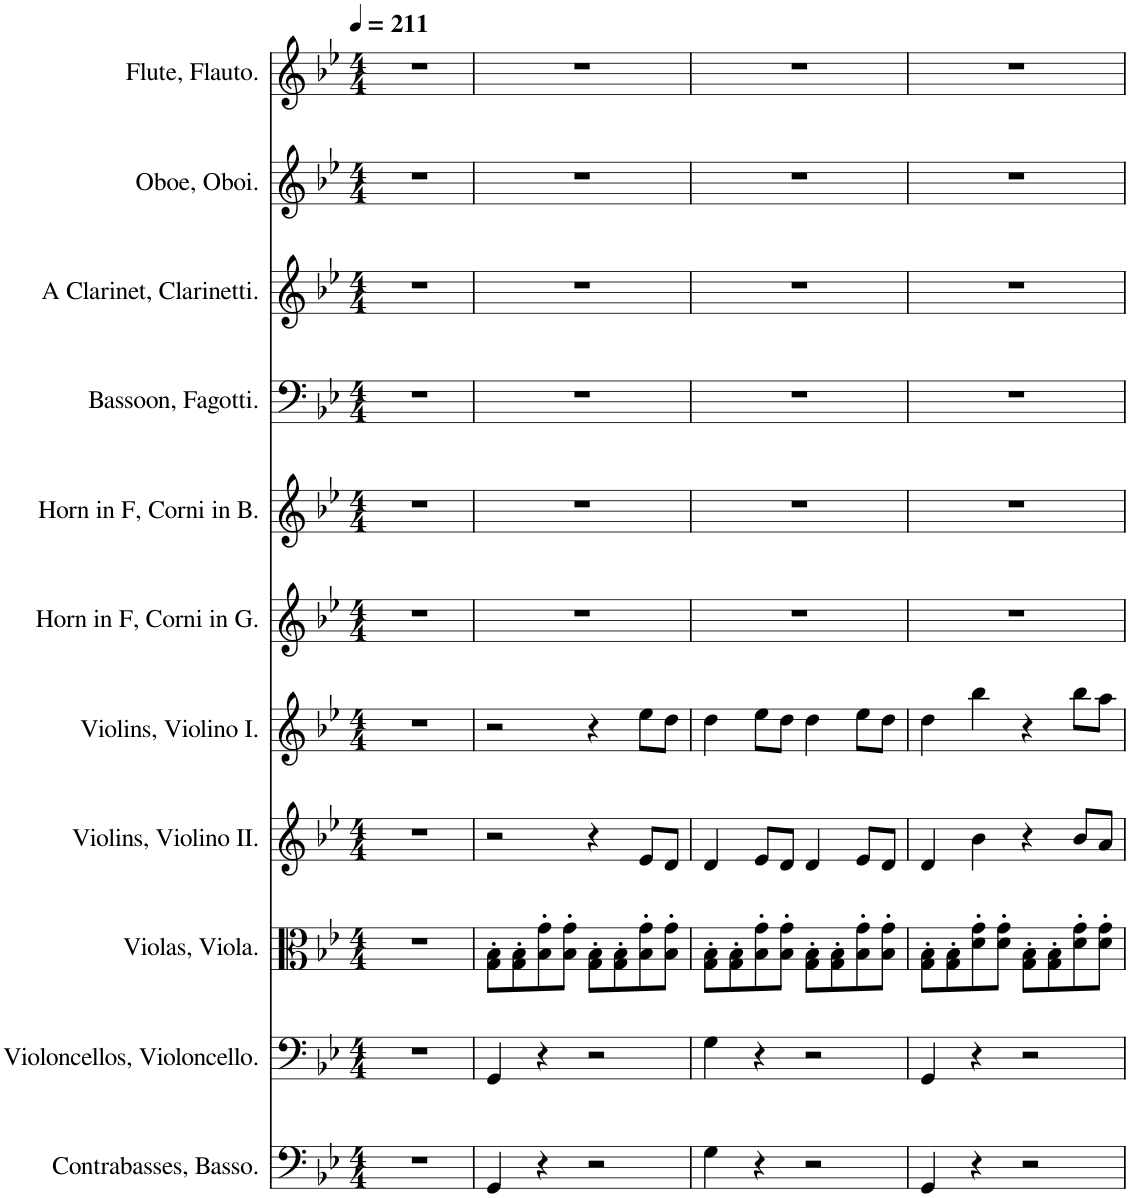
**kern	**kern	**kern	**kern	**kern	**kern	**kern	**kern	**kern	**kern	**kern
*part11	*part10	*part9	*part8	*part7	*part6	*part5	*part4	*part3	*part2	*part1
*staff11	*staff10	*staff9	*staff8	*staff7	*staff6	*staff5	*staff4	*staff3	*staff2	*staff1
*I"Contrabasses, Basso.	*I"Violoncellos, Violoncello.	*I"Violas, Viola.	*I"Violins, Violino II.	*I"Violins, Violino I.	*I"Horn in F, Corni in G.	*I"Horn in F, Corni in B.	*I"Bassoon, Fagotti.	*I"A Clarinet, Clarinetti.	*I"Oboe, Oboi.	*I"Flute, Flauto.
*I'Cbs.	*I'Vcs.	*I'Vlas.	*I'Vlns.	*I'Vlns.	*	*	*I'Bsn.	*I'A Cl.	*I'Ob.	*I'Fl.
*clefF4	*clefF4	*clefC3	*clefG2	*clefG2	*clefG2	*clefG2	*clefF4	*clefG2	*clefG2	*clefG2
*Trd7c12	*	*	*	*	*Trd4c7	*Trd4c7	*	*Trd2c3	*	*
*k[b-e-]	*k[b-e-]	*k[b-e-]	*k[b-e-]	*k[b-e-]	*k[b-e-]	*k[b-e-]	*k[b-e-]	*k[b-e-]	*k[b-e-]	*k[b-e-]
*M4/4	*M4/4	*M4/4	*M4/4	*M4/4	*M4/4	*M4/4	*M4/4	*M4/4	*M4/4	*M4/4
*MM211	*MM211	*MM211	*MM211	*MM211	*MM211	*MM211	*MM211	*MM211	*MM211	*MM211
=1	=1	=1	=1	=1	=1	=1	=1	=1	=1	=1
1r	1r	1r	1r	1r	1r	1r	1r	1r	1r	1r
=2	=2	=2	=2	=2	=2	=2	=2	=2	=2	=2
4GG/	4GG/	8G\' 8B-\'L	2r	2r	1r	1r	1r	1r	1r	1r
.	.	8G\' 8B-\'	.	.	.	.	.	.	.	.
4r	4r	8B-\' 8g\'	.	.	.	.	.	.	.	.
.	.	8B-\' 8g\'J	.	.	.	.	.	.	.	.
2r	2r	8G\' 8B-\'L	4r	4r	.	.	.	.	.	.
.	.	8G\' 8B-\'	.	.	.	.	.	.	.	.
.	.	8B-\' 8g\'	8e-/L	8ee-\L	.	.	.	.	.	.
.	.	8B-\' 8g\'J	8d/J	8dd\J	.	.	.	.	.	.
=3	=3	=3	=3	=3	=3	=3	=3	=3	=3	=3
4G\	4G\	8G\' 8B-\'L	4d/	4dd\	1r	1r	1r	1r	1r	1r
.	.	8G\' 8B-\'	.	.	.	.	.	.	.	.
4r	4r	8B-\' 8g\'	8e-/L	8ee-\L	.	.	.	.	.	.
.	.	8B-\' 8g\'J	8d/J	8dd\J	.	.	.	.	.	.
2r	2r	8G\' 8B-\'L	4d/	4dd\	.	.	.	.	.	.
.	.	8G\' 8B-\'	.	.	.	.	.	.	.	.
.	.	8B-\' 8g\'	8e-/L	8ee-\L	.	.	.	.	.	.
.	.	8B-\' 8g\'J	8d/J	8dd\J	.	.	.	.	.	.
=4	=4	=4	=4	=4	=4	=4	=4	=4	=4	=4
4GG/	4GG/	8G\' 8B-\'L	4d/	4dd\	1r	1r	1r	1r	1r	1r
.	.	8G\' 8B-\'	.	.	.	.	.	.	.	.
4r	4r	8d\' 8g\'	4b-\	4bb-\	.	.	.	.	.	.
.	.	8d\' 8g\'J	.	.	.	.	.	.	.	.
2r	2r	8G\' 8B-\'L	4r	4r	.	.	.	.	.	.
.	.	8G\' 8B-\'	.	.	.	.	.	.	.	.
.	.	8d\' 8g\'	8b-/L	8bb-\L	.	.	.	.	.	.
.	.	8d\' 8g\'J	8a/J	8aa\J	.	.	.	.	.	.
=	=	=	=	=	=	=	=	=	=	=
*-	*-	*-	*-	*-	*-	*-	*-	*-	*-	*-
